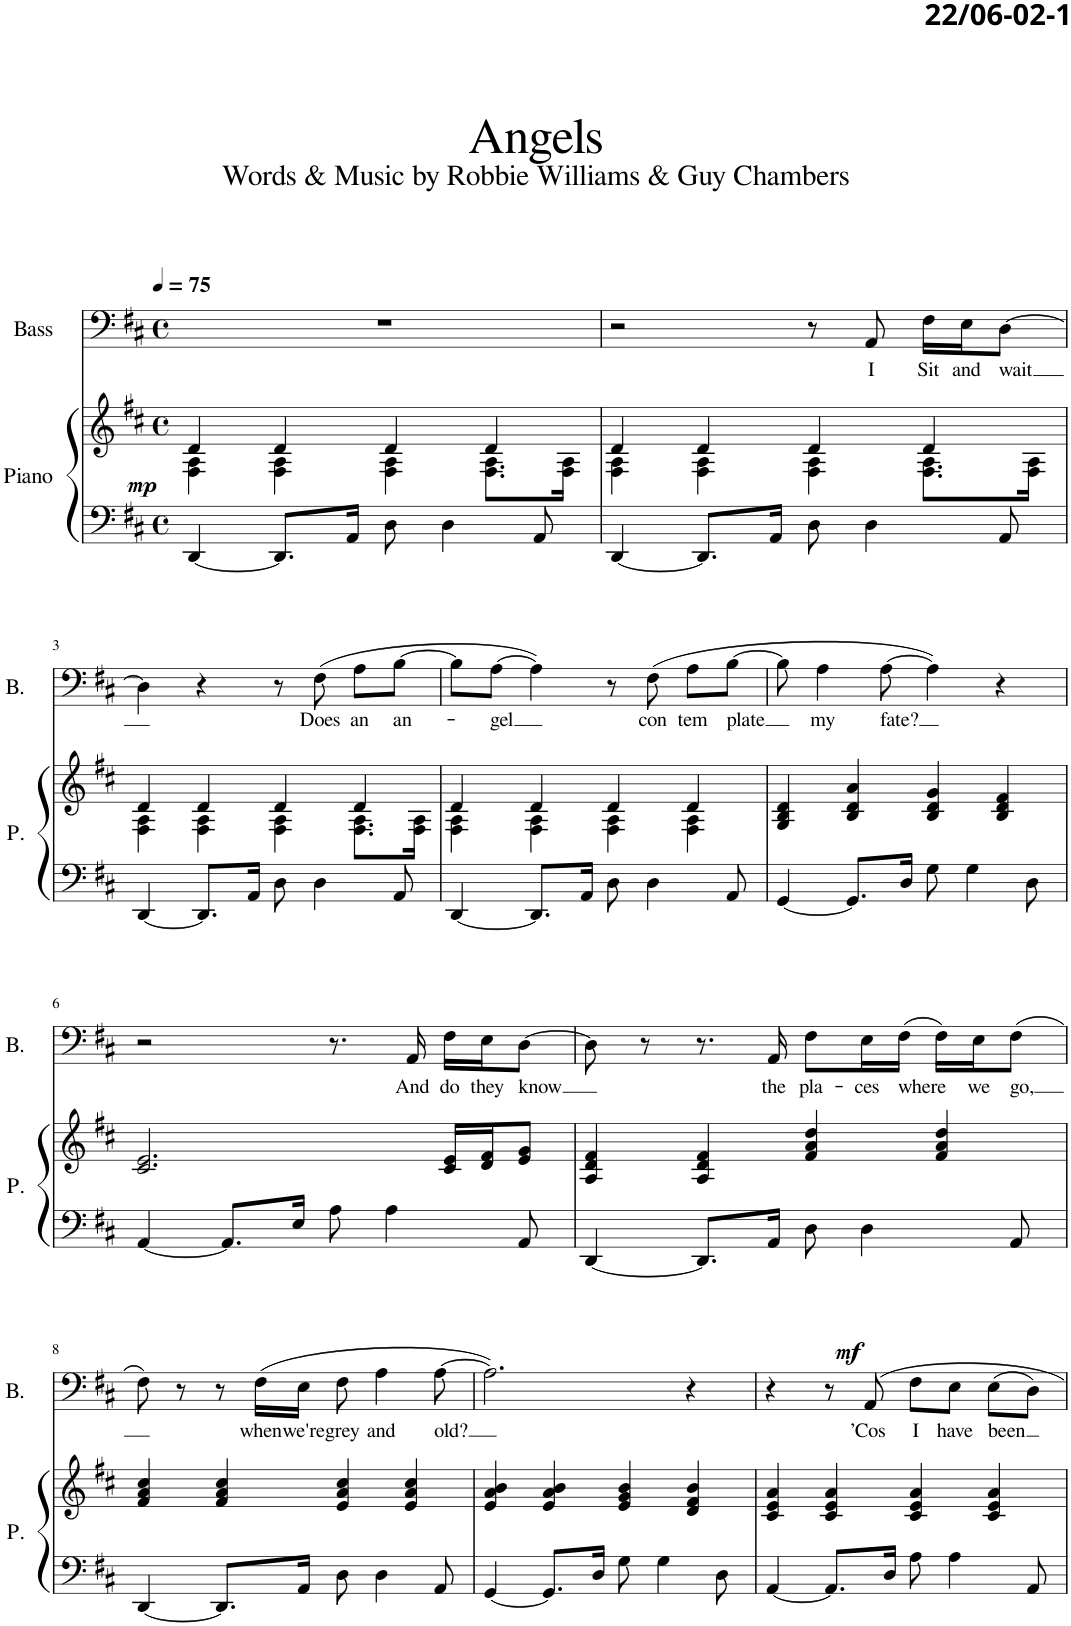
**kern	**kern	**dynam	**kern	**text	**dynam	**kern	**kern	**kern
*part5	*part5	*part5	*part4	*part4	*part4	*part3	*part2	*part1
*staff6	*staff5	*staff5/6	*staff4	*staff4	*staff4	*staff3	*staff2	*staff1
*I"Piano	*	*	*I"Bass	*	*	*I"Tenor	*I"Alto	*I"Soprano
*I'P.	*	*	*I'B.	*	*	*I'T.	*I'A.	*I'S.
*clefF4	*clefG2	*	*clefF4	*	*	*clefGv2	*clefG2	*clefG2
*k[f#c#]	*k[f#c#]	*	*k[f#c#]	*	*	*k[f#c#]	*k[f#c#]	*k[f#c#]
*M4/4	*M4/4	*	*M4/4	*	*	*M4/4	*M4/4	*M4/4
*met(c)	*met(c)	*	*met(c)	*	*	*met(c)	*met(c)	*met(c)
*MM75	*MM75	*	*MM75	*	*	*MM75	*MM75	*MM75
=1	=1	=1	=1	=1	=1	=1	=1	=1
*	*^	*	*	*	*	*	*	*
!	!	!	!LO:DY:b	!	!	!	!	!	!
[4DD/	4d/	4F#\ 4A\	mp	1r	.	.	1r	1r	1r
8.DD/L]	4d/	4F#\ 4A\	.	.	.	.	.	.	.
16AA/Jk	.	.	.	.	.	.	.	.	.
8D\	4d/	4F#\ 4A\	.	.	.	.	.	.	.
4D\	.	.	.	.	.	.	.	.	.
.	4d/	8.F#\ 8.A\L	.	.	.	.	.	.	.
8AA/	.	.	.	.	.	.	.	.	.
.	.	16F#\ 16A\Jk	.	.	.	.	.	.	.
=2	=2	=2	=2	=2	=2	=2	=2	=2	=2
[4DD/	4d/	4F#\ 4A\	.	2r	.	.	1r	1r	1r
8.DD/L]	4d/	4F#\ 4A\	.	.	.	.	.	.	.
16AA/Jk	.	.	.	.	.	.	.	.	.
8D\	4d/	4F#\ 4A\	.	8r	.	.	.	.	.
!	!	!	!	!	!LO:LY:b	!	!	!	!
4D\	.	.	.	8AA/	I	.	.	.	.
!	!	!	!	!	!LO:LY:b	!	!	!	!
.	4d/	8.F#\ 8.A\L	.	16F#\LL	Sit	.	.	.	.
!	!	!	!	!	!LO:LY:b	!	!	!	!
.	.	.	.	16E\J	and	.	.	.	.
!	!	!	!	!	!LO:LY:b	!	!	!	!
8AA/	.	.	.	[8D\J	wait	.	.	.	.
.	.	16F#\ 16A\Jk	.	.	.	.	.	.	.
!!LO:LB:g=z
=3	=3	=3	=3	=3	=3	=3	=3	=3	=3
[4DD/	4d/	4F#\ 4A\	.	4D\]	.	.	1r	1r	1r
8.DD/L]	4d/	4F#\ 4A\	.	4r	.	.	.	.	.
16AA/Jk	.	.	.	.	.	.	.	.	.
8D\	4d/	4F#\ 4A\	.	8r	.	.	.	.	.
!	!	!	!	!	!LO:LY:b	!	!	!	!
4D\	.	.	.	(8F#\	Does	.	.	.	.
!	!	!	!	!	!LO:LY:b	!	!	!	!
.	4d/	8.F#\ 8.A\L	.	8A\L	an	.	.	.	.
!	!	!	!	!	!LO:LY:b	!	!	!	!
8AA/	.	.	.	[8B\J	an-	.	.	.	.
.	.	16F#\ 16A\Jk	.	.	.	.	.	.	.
=4	=4	=4	=4	=4	=4	=4	=4	=4	=4
[4DD/	4d/	4F#\ 4A\	.	8B\L]	.	.	1r	1r	1r
!	!	!	!	!	!LO:LY:b	!	!	!	!
.	.	.	.	[8A\J	gel	.	.	.	.
8.DD/L]	4d/	4F#\ 4A\	.	4A\])	.	.	.	.	.
16AA/Jk	.	.	.	.	.	.	.	.	.
8D\	4d/	4F#\ 4A\	.	8r	.	.	.	.	.
!	!	!	!	!	!LO:LY:b	!	!	!	!
4D\	.	.	.	(8F#\	con	.	.	.	.
!	!	!	!	!	!LO:LY:b	!	!	!	!
.	4d/	4F#\ 4A\	.	8A\L	tem	.	.	.	.
!	!	!	!	!	!LO:LY:b	!	!	!	!
8AA/	.	.	.	[8B\J	plate	.	.	.	.
*	*v	*v	*	*	*	*	*	*	*
=5	=5	=5	=5	=5	=5	=5	=5	=5
[4GG/	4G/ 4B/ 4d/	.	8B\]	.	.	1r	1r	1r
!	!	!	!	!LO:LY:b	!	!	!	!
.	.	.	4A\	my	.	.	.	.
8.GG/L]	4B/ 4d/ 4a/	.	.	.	.	.	.	.
!	!	!	!	!LO:LY:b	!	!	!	!
.	.	.	[8A\	fate?	.	.	.	.
16D/Jk	.	.	.	.	.	.	.	.
8G\	4B/ 4d/ 4g/	.	4A\])	.	.	.	.	.
4G\	.	.	.	.	.	.	.	.
.	4B/ 4d/ 4f#/	.	4r	.	.	.	.	.
8D\	.	.	.	.	.	.	.	.
!!LO:LB:g=z
=6	=6	=6	=6	=6	=6	=6	=6	=6
[4AA/	2.c#/ 2.e/	.	2r	.	.	1r	1r	1r
8.AA/L]	.	.	.	.	.	.	.	.
16E/Jk	.	.	.	.	.	.	.	.
8A\	.	.	8.r	.	.	.	.	.
4A\	.	.	.	.	.	.	.	.
!	!	!	!	!LO:LY:b	!	!	!	!
.	.	.	16AA/	And	.	.	.	.
!	!	!	!	!LO:LY:b	!	!	!	!
.	16c#/ 16e/LL	.	16F#\LL	do	.	.	.	.
!	!	!	!	!LO:LY:b	!	!	!	!
.	16d/ 16f#/J	.	16E\J	they	.	.	.	.
!	!	!	!	!LO:LY:b	!	!	!	!
8AA/	8e/ 8g/J	.	[8D\J	know	.	.	.	.
=7	=7	=7	=7	=7	=7	=7	=7	=7
[4DD/	4A/ 4d/ 4f#/	.	8D\]	.	.	1r	1r	1r
.	.	.	8r	.	.	.	.	.
8.DD/L]	4A/ 4d/ 4f#/	.	8.r	.	.	.	.	.
!	!	!	!	!LO:LY:b	!	!	!	!
16AA/Jk	.	.	16AA/	the	.	.	.	.
!	!	!	!	!LO:LY:b	!	!	!	!
8D\	4f#/ 4a/ 4dd/	.	8F#\L	pla-	.	.	.	.
!	!	!	!	!LO:LY:b	!	!	!	!
4D\	.	.	16E\L	-ces	.	.	.	.
!	!	!	!	!LO:LY:b	!	!	!	!
.	.	.	(16F#\JJ	where	.	.	.	.
.	4f#/ 4a/ 4dd/	.	16F#\LL)	.	.	.	.	.
!	!	!	!	!LO:LY:b	!	!	!	!
.	.	.	16E\J	we	.	.	.	.
!	!	!	!	!LO:LY:b	!	!	!	!
8AA/	.	.	(8F#\J	go,	.	.	.	.
!!LO:LB:g=z
=8	=8	=8	=8	=8	=8	=8	=8	=8
[4DD/	4f#/ 4a/ 4cc#/	.	8F#\)	.	.	1r	1r	1r
.	.	.	8r	.	.	.	.	.
8.DD/L]	4f#/ 4a/ 4cc#/	.	8r	.	.	.	.	.
!	!	!	!	!LO:LY:b	!	!	!	!
.	.	.	(16F#\LL	when	.	.	.	.
!	!	!	!	!LO:LY:b	!	!	!	!
16AA/Jk	.	.	16E\JJ	we're	.	.	.	.
!	!	!	!	!LO:LY:b	!	!	!	!
8D\	4e/ 4a/ 4cc#/	.	8F#\	grey	.	.	.	.
!	!	!	!	!LO:LY:b	!	!	!	!
4D\	.	.	4A\	and	.	.	.	.
.	4e/ 4a/ 4cc#/	.	.	.	.	.	.	.
!	!	!	!	!LO:LY:b	!	!	!	!
8AA/	.	.	[8A\	old?	.	.	.	.
=9	=9	=9	=9	=9	=9	=9	=9	=9
[4GG/	4e/ 4a/ 4b/	.	2.A\])	.	.	1r	1r	1r
8.GG/L]	4e/ 4a/ 4b/	.	.	.	.	.	.	.
16D/Jk	.	.	.	.	.	.	.	.
8G\	4e/ 4g/ 4b/	.	.	.	.	.	.	.
4G\	.	.	.	.	.	.	.	.
.	4d/ 4f#/ 4b/	.	4r	.	.	.	.	.
8D\	.	.	.	.	.	.	.	.
=10	=10	=10	=10	=10	=10	=10	=10	=10
[4AA/	4c#/ 4e/ 4a/	.	4r	.	.	1r	1r	1r
8.AA/L]	4c#/ 4e/ 4a/	.	8r	.	.	.	.	.
!	!	!	!	!LO:LY:b	!LO:DY:a	!	!	!
.	.	.	8AA/	’Cos	mf	.	.	.
16D/Jk	.	.	.	.	.	.	.	.
!	!	!	!	!LO:LY:b	!	!	!	!
8A\	4c#/ 4e/ 4a/	.	8F#\L	I	.	.	.	.
!	!	!	!	!LO:LY:b	!	!	!	!
4A\	.	.	8E\J	have	.	.	.	.
!	!	!	!	!LO:LY:b	!	!	!	!
.	4c#/ 4e/ 4a/	.	(8E\L	been	.	.	.	.
8AA/	.	.	8D\J)	.	.	.	.	.
=	=	=	=	=	=	=	=	=
*-	*-	*-	*-	*-	*-	*-	*-	*-
